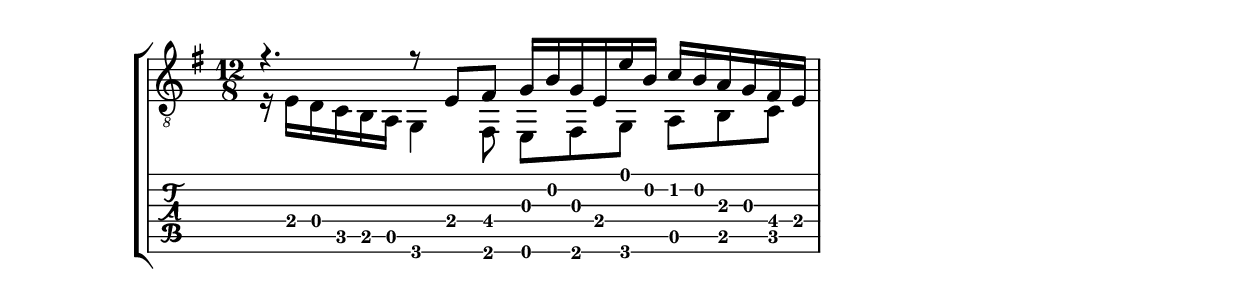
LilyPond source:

%% Do not edit this file; it is automatically
%% generated from LSR http://lsr.dsi.unimi.it
%% This file is in the public domain.
\version "2.13.31"

\header {
  lsrtags = "fretted-strings"

%% Translation of GIT committish: 0b55335aeca1de539bf1125b717e0c21bb6fa31b
  texidoces = "
La polifonía se crea de la misma forma en un @code{TabStaff} que
en una pauta normal.

"
  doctitlees = "Polifonía en tablaturas"


%% Translation of GIT committish: 0a868be38a775ecb1ef935b079000cebbc64de40
  texidocde = "
Polyphonie kann in einer Tabulatur (@code{TabStaff}) genauso wie in einem
normalen Notensystem erstellt werden.

"
  doctitlede = "Polyphonie in einer Tabulatur"

%% Translation of GIT committish: ac6297e4fa174ac5759cc450ad085c2fac9ba00b

  texidocfr = "
Une section polyphonique s'obtient dans un @code{TabStaff} de la
même manière que dans une portée normale.

"
  doctitlefr = "Polyphonie en mode tablature"


  texidoc = "
Polyphony is created the same way in a @code{TabStaff} as in a regular
staff.

"
  doctitle = "Polyphony in tablature"
} % begin verbatim

upper = \relative c' {
  \time 12/8
  \key e \minor
  \voiceOne
  r4. r8 e, fis g16 b g e e' b c b a g fis e
}

lower = \relative c {
  \key e \minor
  \voiceTwo
  r16 e d c b a g4 fis8 e fis g a b c
}

\score {
  <<
    \new StaffGroup = "tab with traditional" <<
      \new Staff = "guitar traditional" <<
        \clef "treble_8"
        \context Voice = "upper" \upper
        \context Voice = "lower" \lower
      >>
      \new TabStaff = "guitar tab" <<
        \context TabVoice = "upper" \upper
        \context TabVoice = "lower" \lower
      >>
    >>
  >>
}

